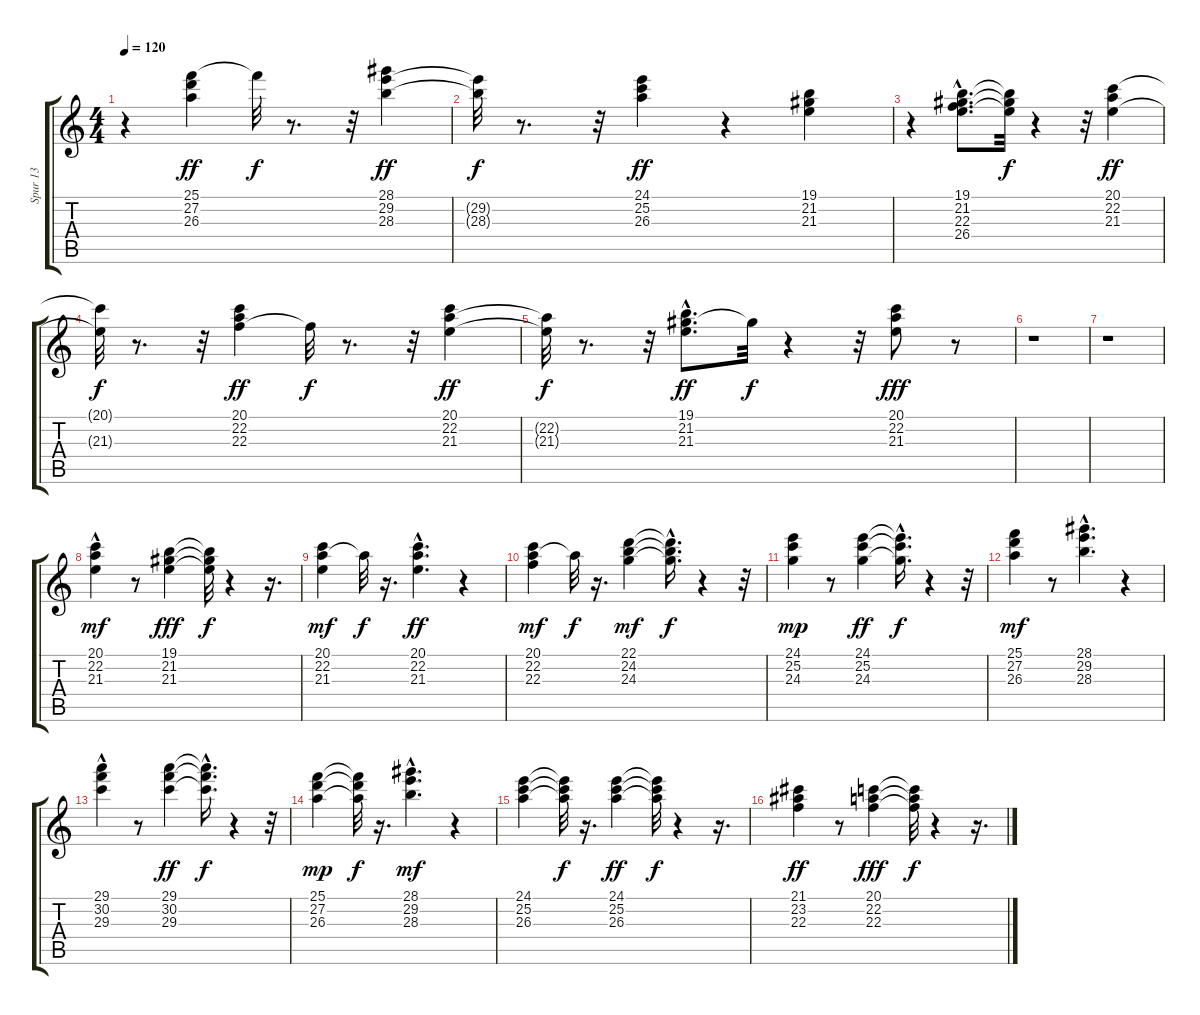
\track ("Spur 13" "Spur 13") {instrument rockorgan}
\staff {score tabs}
\tuning (E4 B3 G3 D3 A2 E2) {hide}
\ts (4 4)
\tempo 120
\clef g2
\ks c
r.4{dy ff} (25.1 27.2 26.3).4 25.1{t}.32{dy f} r.8{d} r.32 (28.1 29.2 28.3).4{dy ff} |
(29.2{t} 28.3{t}).32{dy f} r.8{d} r.32 (24.1 25.2 26.3).4{dy ff} r.4 (19.1 21.2 21.3).4 |
r.4 (19.1{hac} 21.2{hac} 22.3 26.4{hac}).8{d} (19.1{t} 21.2{t} 26.4{t}).32{dy f} r.4 r.32 (20.1 22.2 21.3).4{dy ff} |
(20.1{t} 21.3{t}).32{dy f} r.8{d} r.32 (20.1 22.2 22.3).4{dy ff} 22.3{t}.32{dy f} r.8{d} r.32 (20.1 22.2 21.3).4{dy ff} |
(22.2{t} 21.3{t}).32{dy f} r.8{d} r.32 (19.1{hac} 21.2{hac} 21.3{hac}).8{d dy ff} 21.2{t}.32{dy f} r.4 r.32 (20.1 22.2 21.3).8{dy fff} r.8 |
r.1 |
r.1 |
(20.1{hac} 22.2 21.3).4{dy mf instrument rockorgan} r.8 (19.1 21.2 21.3).4{dy fff} (19.1{t} 21.2{t} 21.3{t}).32{dy f} r.4 r.16{d} |
(20.1 22.2 21.3).4{dy mf} 22.2{t}.32{dy f} r.16{d} (20.1 22.2{hac} 21.3).4{d dy ff} r.4 |
(20.1 22.2 22.3).4{dy mf instrument rockorgan} 22.2{t}.32{dy f} r.16{d} (22.1 24.2 24.3).4{dy mf} (22.1{hac t} 24.2{hac t} 24.3{hac t}).16{d dy f} r.4 r.32 |
(24.1 25.2 24.3).4{dy mp} r.8 (24.1 25.2 24.3).4{dy ff} (24.1{t} 25.2{hac t} 24.3{hac t}).16{d dy f} r.4 r.32 |
(25.1 27.2 26.3).4{dy mf} r.8 (28.1 29.2 28.3{hac}).4{d} r.4 |
(29.1{hac} 30.2 29.3).4{instrument rockorgan} r.8 (29.1 30.2 29.3).4{dy ff} (29.1{t} 30.2{hac t} 29.3{t}).16{d dy f} r.4 r.32 |
(25.1 27.2 26.3).4{dy mp} (25.1{t} 27.2{t} 26.3{t}).32{dy f} r.16{d} (28.1 29.2{hac} 28.3{hac}).4{d dy mf} r.4 |
(24.1 25.2 26.3).4{instrument rockorgan} (24.1{t} 25.2{t} 26.3{t}).32{dy f} r.16{d} (24.1 25.2 26.3).4{dy ff} (24.1{t} 25.2{t} 26.3{t}).32{dy f} r.4 r.16{d} |
(21.1 23.2 22.3).4{dy ff instrument rockorgan} r.8 (20.1 22.2 22.3).4{dy fff} (20.1{t} 22.2{t} 22.3{t}).32{dy f} r.4 r.16{d}
